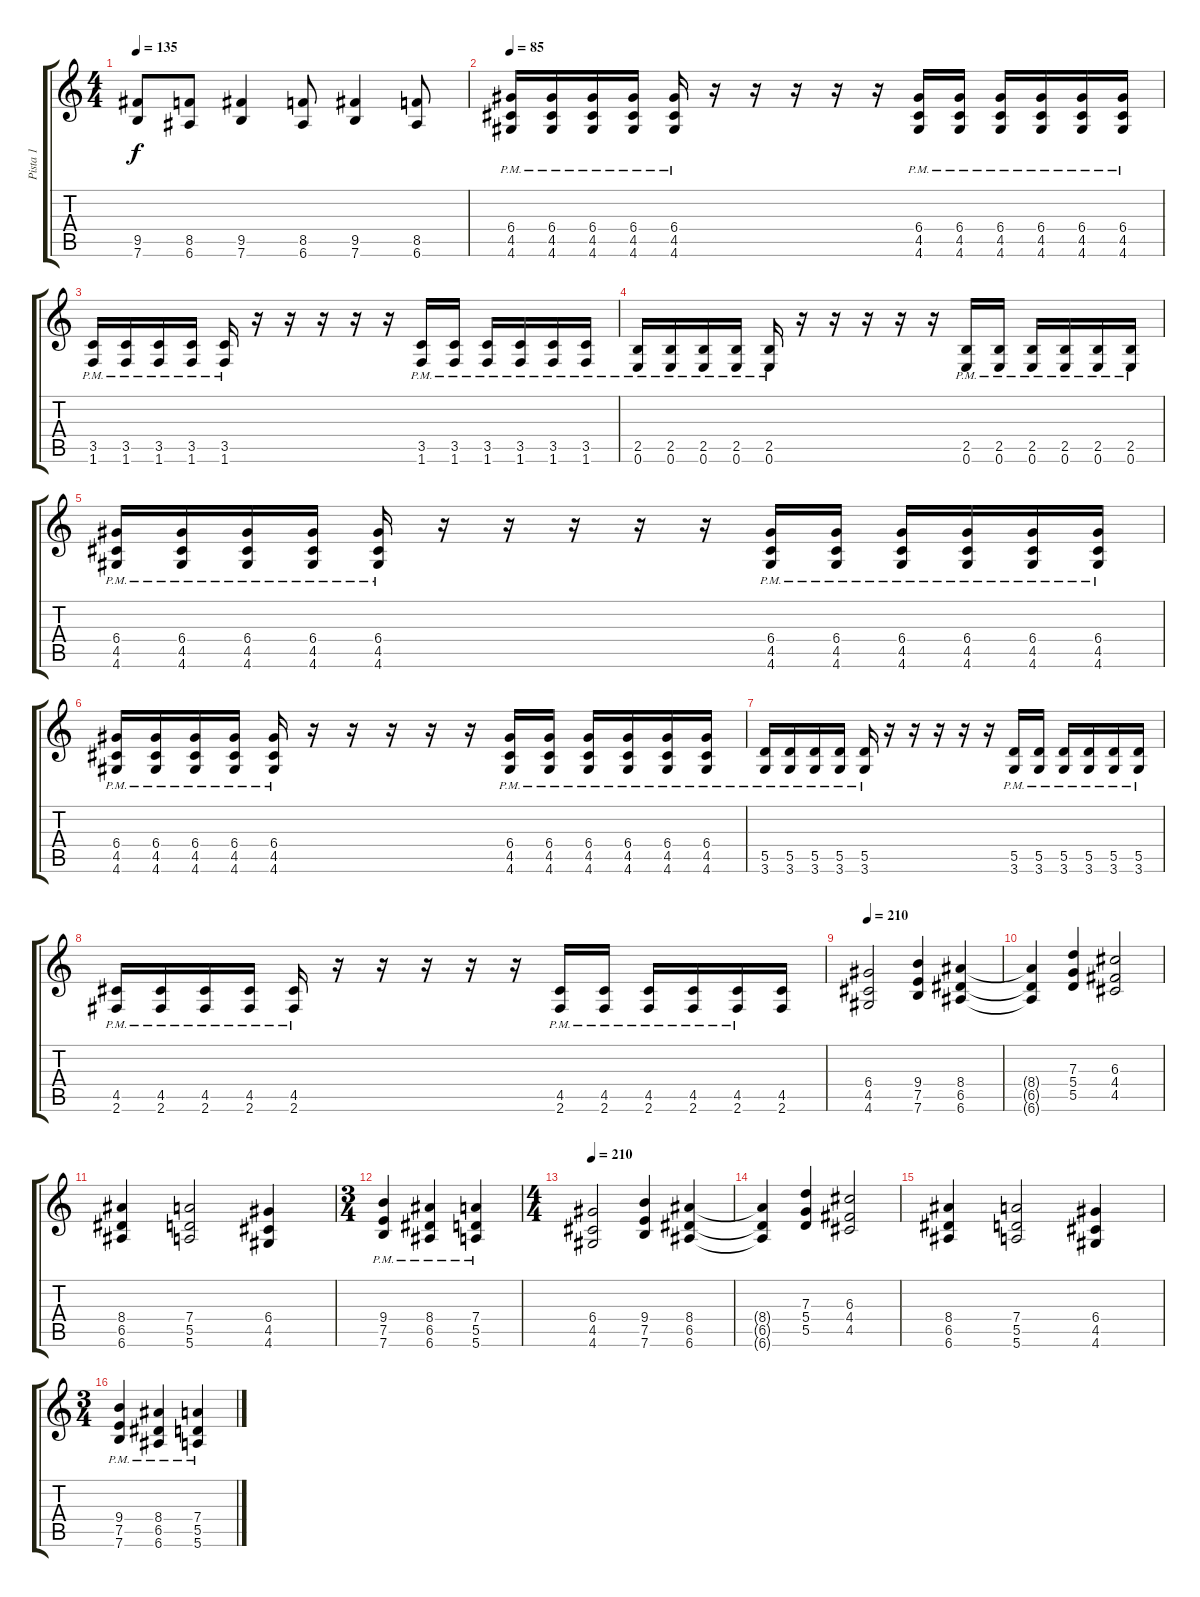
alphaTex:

\track ("Pista 1" "Pista 1") {instrument distortionguitar}
\staff {score tabs}
\tuning (E4 B3 G3 D3 A2 E2) {hide}
\ts (4 4)
\tempo 135
\clef g2
\ks c
(9.5{t} 7.6{t}).8{dy f} (8.5 6.6).8 (9.5 7.6).4 (8.5 6.6).8 (9.5 7.6).4 (8.5 6.6).8 |
\tempo 85
(6.4{pm} 4.5{pm} 4.6{pm}).16 (6.4{pm} 4.5{pm} 4.6{pm}).16 (6.4{pm} 4.5{pm} 4.6{pm}).16 (6.4{pm} 4.5{pm} 4.6{pm}).16 (6.4{pm} 4.5{pm} 4.6{pm}).16 r.16 r.16 r.16 r.16 r.16 (6.4{pm} 4.5{pm} 4.6{pm}).16 (6.4{pm} 4.5{pm} 4.6{pm}).16 (6.4{pm} 4.5{pm} 4.6{pm}).16 (6.4{pm} 4.5{pm} 4.6{pm}).16 (6.4{pm} 4.5{pm} 4.6{pm}).16 (6.4{pm} 4.5{pm} 4.6{pm}).16 |
(3.5{pm} 1.6{pm}).16 (3.5{pm} 1.6{pm}).16 (3.5{pm} 1.6{pm}).16 (3.5{pm} 1.6{pm}).16 (3.5{pm} 1.6{pm}).16 r.16 r.16 r.16 r.16 r.16 (3.5{pm} 1.6{pm}).16 (3.5{pm} 1.6{pm}).16 (3.5{pm} 1.6{pm}).16 (3.5{pm} 1.6{pm}).16 (3.5{pm} 1.6{pm}).16 (3.5{pm} 1.6{pm}).16 |
(2.5{pm} 0.6{pm}).16 (2.5{pm} 0.6{pm}).16 (2.5{pm} 0.6{pm}).16 (2.5{pm} 0.6{pm}).16 (2.5{pm} 0.6{pm}).16 r.16 r.16 r.16 r.16 r.16 (2.5{pm} 0.6{pm}).16 (2.5{pm} 0.6{pm}).16 (2.5{pm} 0.6{pm}).16 (2.5{pm} 0.6{pm}).16 (2.5{pm} 0.6{pm}).16 (2.5{pm} 0.6{pm}).16 |
(6.4{pm} 4.5{pm} 4.6{pm}).16 (6.4{pm} 4.5{pm} 4.6{pm}).16 (6.4{pm} 4.5{pm} 4.6{pm}).16 (6.4{pm} 4.5{pm} 4.6{pm}).16 (6.4{pm} 4.5{pm} 4.6{pm}).16 r.16 r.16 r.16 r.16 r.16 (6.4{pm} 4.5{pm} 4.6{pm}).16 (6.4{pm} 4.5{pm} 4.6{pm}).16 (6.4{pm} 4.5{pm} 4.6{pm}).16 (6.4{pm} 4.5{pm} 4.6{pm}).16 (6.4{pm} 4.5{pm} 4.6{pm}).16 (6.4{pm} 4.5{pm} 4.6{pm}).16 |
(6.4{pm} 4.5{pm} 4.6{pm}).16 (6.4{pm} 4.5{pm} 4.6{pm}).16 (6.4{pm} 4.5{pm} 4.6{pm}).16 (6.4{pm} 4.5{pm} 4.6{pm}).16 (6.4{pm} 4.5{pm} 4.6{pm}).16 r.16 r.16 r.16 r.16 r.16 (6.4{pm} 4.5{pm} 4.6{pm}).16 (6.4{pm} 4.5{pm} 4.6{pm}).16 (6.4{pm} 4.5{pm} 4.6{pm}).16 (6.4{pm} 4.5{pm} 4.6{pm}).16 (6.4{pm} 4.5{pm} 4.6{pm}).16 (6.4{pm} 4.5{pm} 4.6{pm}).16 |
(5.5{pm} 3.6{pm}).16 (5.5{pm} 3.6{pm}).16 (5.5{pm} 3.6{pm}).16 (5.5{pm} 3.6{pm}).16 (5.5{pm} 3.6{pm}).16 r.16 r.16 r.16 r.16 r.16 (5.5{pm} 3.6{pm}).16 (5.5{pm} 3.6{pm}).16 (5.5{pm} 3.6{pm}).16 (5.5{pm} 3.6{pm}).16 (5.5{pm} 3.6{pm}).16 (5.5{pm} 3.6{pm}).16 |
(4.5{pm} 2.6{pm}).16 (4.5{pm} 2.6{pm}).16 (4.5{pm} 2.6{pm}).16 (4.5{pm} 2.6{pm}).16 (4.5{pm} 2.6{pm}).16 r.16 r.16 r.16 r.16 r.16 (4.5{pm} 2.6{pm}).16 (4.5{pm} 2.6{pm}).16 (4.5{pm} 2.6{pm}).16 (4.5{pm} 2.6{pm}).16 (4.5{pm} 2.6{pm}).16 (4.5 2.6).16 |
\tempo 210
(6.4 4.5 4.6).2 (9.4 7.5 7.6).4 (8.4 6.5 6.6).4 |
(8.4{t} 6.5{t} 6.6{t}).4 (7.3 5.4 5.5).4 (6.3 4.4 4.5).2 |
(8.4 6.5 6.6).4 (7.4 5.5 5.6).2 (6.4 4.5 4.6).4 |
\ts (3 4)
(9.4{pm} 7.5{pm} 7.6{pm}).4 (8.4{pm} 6.5{pm} 6.6{pm}).4 (7.4{pm} 5.5{pm} 5.6{pm}).4 |
\ts (4 4)
\tempo 210
(6.4 4.5 4.6).2 (9.4 7.5 7.6).4 (8.4 6.5 6.6).4 |
(8.4{t} 6.5{t} 6.6{t}).4 (7.3 5.4 5.5).4 (6.3 4.4 4.5).2 |
(8.4 6.5 6.6).4 (7.4 5.5 5.6).2 (6.4 4.5 4.6).4 |
\ts (3 4)
(9.4{pm} 7.5{pm} 7.6{pm}).4 (8.4{pm} 6.5{pm} 6.6{pm}).4 (7.4{pm} 5.5{pm} 5.6{pm}).4
